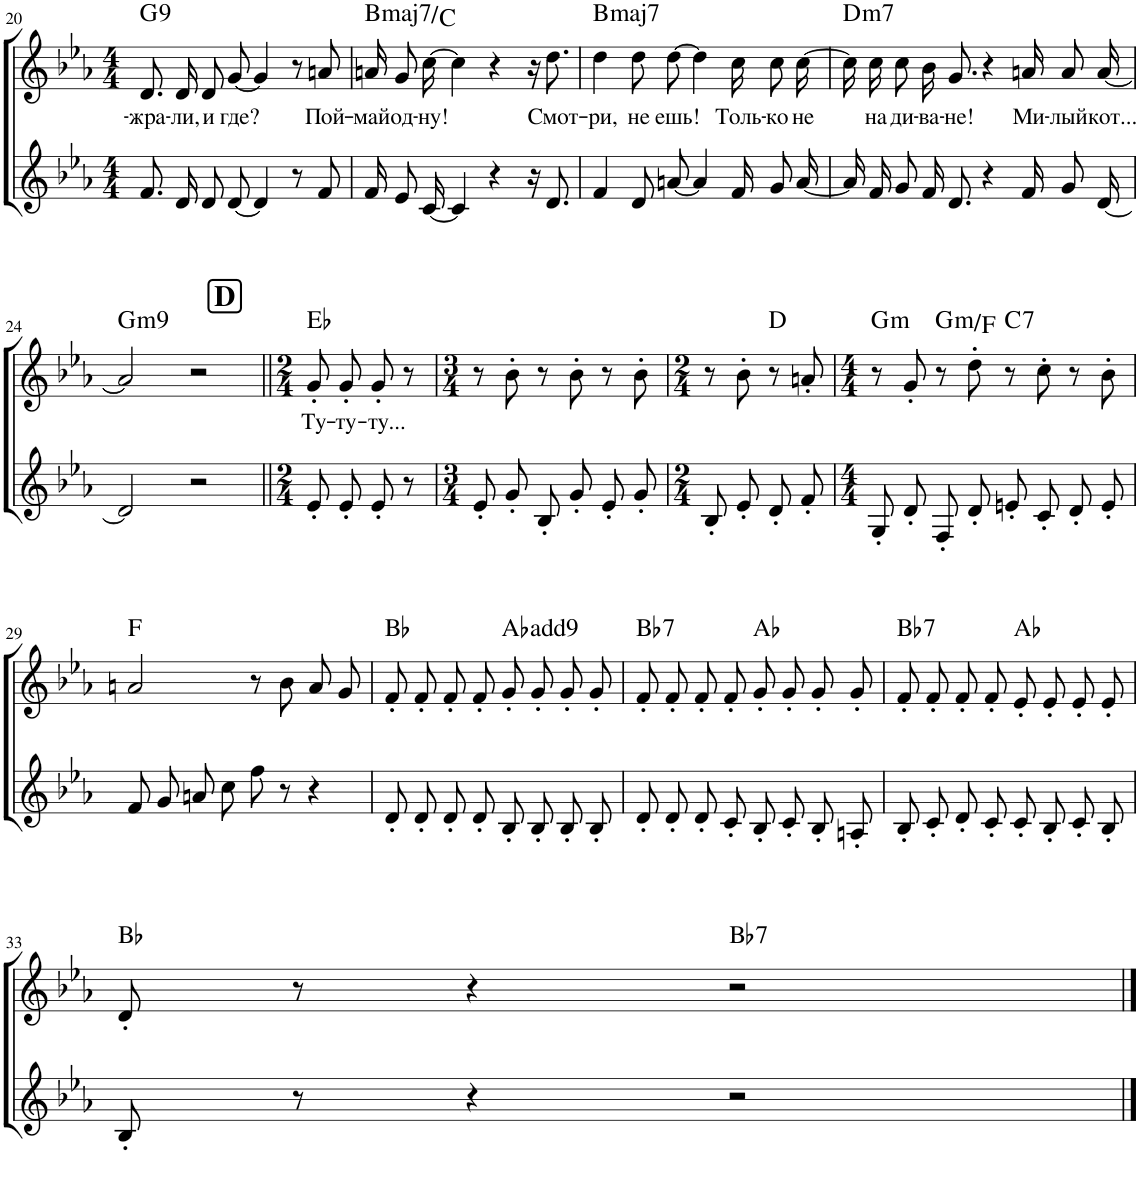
**kern	**kern	**text	**harte
*part2	*part1	*part1	*part1
*staff2	*staff1	*staff1	*
*I"Голос	*I"Голос	*	*
!!LO:PB:g=z
*clefG2	*clefG2	*	*
*Trd4c7	*	*	*
*k[b-e-a-]	*k[b-e-a-]	*	*
*M4/4	*M4/4	*	*
=20	=20	=20	=20
!	!	!LO:LY:b	!LO:H:kt=9
8.f/L	8.d/L	-жра-	G:9
!	!	!LO:LY:b	!
16d/Jk	16d/Jk	-ли,	.
!	!	!LO:LY:b	!
8d/L	8d/L	и	.
!	!	!LO:LY:b	!
[8d/J	[8g/J	где?	.
4d/]	4g/]	.	.
8r	8r	.	.
!	!	!LO:LY:b	!
8f/	8an/	Пой-	.
=21	=21	=21	=21
!	!	!LO:LY:b	!LO:H:kt=maj7
16f/KL	16an\KL	-май	B:maj7/b2
!	!	!LO:LY:b	!
8e-/	8g\	од-	.
!	!	!LO:LY:b	!
[16c/Jk	[16cc\Jk	-ну!	.
4c/]	4cc\]	.	.
4r	4r	.	.
16r	16r	.	.
!	!	!LO:LY:b	!
8.d/	8.dd\	Смот-	.
=22	=22	=22	=22
!	!	!LO:LY:b	!LO:H:kt=maj7
4f/	4dd\	-ри,	B:maj7
!	!	!LO:LY:b	!
8d/L	8dd\L	не	.
!	!	!LO:LY:b	!
[8an/J	[8dd\J	ешь!	.
4a/]	4dd\]	.	.
!	!	!LO:LY:b	!
16f/KL	16cc\KL	Толь-	.
!	!	!LO:LY:b	!
8g/	8cc\	-ко	.
!	!	!LO:LY:b	!
[16a/Jk	[16cc\Jk	не	.
=23	=23	=23	=23
!	!	!	!LO:H:kt=m7
16a/LL]	16cc\LL]	.	D:min7
!	!	!LO:LY:b	!
16f/J	16cc\J	на	.
!	!	!LO:LY:b	!
8g/J	8cc\J	ди-	.
!	!	!LO:LY:b	!
16f/KL	16b-/KL	-ва-	.
!	!	!LO:LY:b	!
8.d/J	8.g/J	-не!	.
4r	4r	.	.
!	!	!LO:LY:b	!
16f/KL	16an/KL	Ми-	.
!	!	!LO:LY:b	!
8g/	8a/	-лый	.
!	!	!LO:LY:b	!
[16d/Jk	[16a/Jk	кот...	.
!!LO:LB:g=z
=24	=24	=24	=24
!	!	!	!LO:H:kt=m9
2d/]	2a/]	.	G:min9
2r	2r	.	.
!!LO:REH:place=s1:a:B:cj:fs=14:t=D
=25||	=25||	=25||	=25||
*M2/4	*M2/4	*	*
!	!	!LO:LY:b	!
8e-'/L	8g'/L	Ту-	Eb:maj
!	!	!LO:LY:b	!
8e-'/J	8g'/J	-ту-	.
!	!	!LO:LY:b	!
8e-'/	8g'/	-ту...	.
8r	8r	.	.
=26	=26	=26	=26
*M3/4	*M3/4	*	*
8e-'/L	8r	.	.
8g'/J	8b-'\	.	.
8B-'/L	8r	.	.
8g'/J	8b-'\	.	.
8e-'/L	8r	.	.
8g'/J	8b-'\	.	.
=27	=27	=27	=27
*M2/4	*M2/4	*	*
8B-'/L	8r	.	.
8e-'/J	8b-'\	.	.
8d'/L	8r	.	D:maj
8f'/J	8an'/	.	.
=28	=28	=28	=28
*M4/4	*M4/4	*	*
!	!	!	!LO:H:kt=m
8G'/L	8r	.	G:min
8d'/J	8g'/	.	.
!	!	!	!LO:H:kt=m
8F'/L	8r	.	G:min/b7
8d'/J	8dd'\	.	.
!	!	!	!LO:H:kt=7
8en'/L	8r	.	C:7
8c'/J	8cc'\	.	.
8d'/L	8r	.	.
8e'/J	8b-'\	.	.
!!LO:LB:g=z
=29	=29	=29	=29
8f/L	2an/	.	F:maj
8g/J	.	.	.
8an\L	.	.	.
8cc\J	.	.	.
8ff\	8r	.	.
8r	8b-\	.	.
4r	8a/L	.	.
.	8g/J	.	.
=30	=30	=30	=30
8d'/L	8f'/L	.	Bb:maj
8d'/J	8f'/J	.	.
8d'/L	8f'/L	.	.
8d'/J	8f'/J	.	.
8B-'/L	8g'/L	.	Ab:maj(9)
8B-'/J	8g'/J	.	.
8B-'/L	8g'/L	.	.
8B-'/J	8g'/J	.	.
=31	=31	=31	=31
!	!	!	!LO:H:kt=7
8d'/L	8f'/L	.	Bb:7
8d'/J	8f'/J	.	.
8d'/L	8f'/L	.	.
8c'/J	8f'/J	.	.
8B-'/L	8g'/L	.	Ab:maj
8c'/J	8g'/J	.	.
8B-'/L	8g'/L	.	.
8An'/J	8g'/J	.	.
=32	=32	=32	=32
!	!	!	!LO:H:kt=7
8B-'/L	8f'/L	.	Bb:7
8c'/J	8f'/J	.	.
8d'/L	8f'/L	.	.
8c'/J	8f'/J	.	.
8c'/L	8e-'/L	.	Ab:maj
8B-'/J	8e-'/J	.	.
8c'/L	8e-'/L	.	.
8B-'/J	8e-'/J	.	.
!!LO:LB:g=z
=33	=33	=33	=33
8B-'/	8d'/	.	Bb:maj
8r	8r	.	.
4r	4r	.	.
!	!	!	!LO:H:kt=7
2r	2r	.	Bb:7
==	==	==	==
*-	*-	*-	*-
